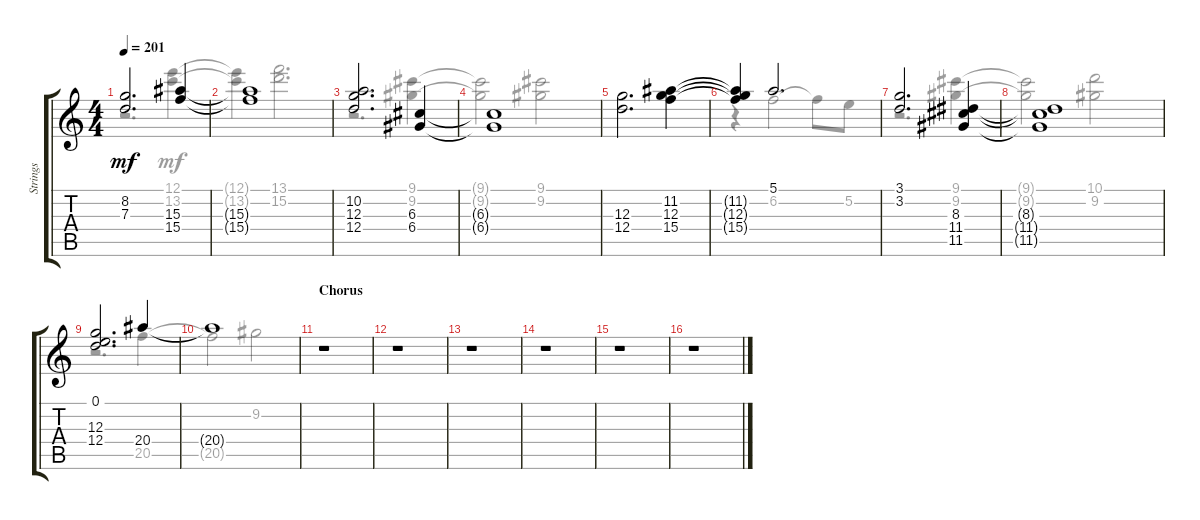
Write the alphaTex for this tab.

\track ("Strings" "Strings") {instrument electricguitarclean}
\staff {score tabs}
\tuning (E4 B3 G3 D3 A2 E2) {hide}
\voice
\ts (4 4)
\tempo 201
\clef g2
\ks aminor
(8.2 7.3).2{d dy mf} (15.3 15.4).4 |
(15.3{t} 15.4{t}).1 |
(10.2 12.3 12.4).2{d} (6.3 6.4).4 |
(6.3{t} 6.4{t}).1 |
(12.3 12.4).2{d} (11.2 12.3 15.4).4 |
(11.2{t} 12.3{t} 15.4{t}).4 5.1.2{d} |
(3.1 3.2).2{d} (8.3 11.4 11.5).4 |
(8.3{t} 11.4{t} 11.5{t}).1 |
(0.1 12.3 12.4).2{d} 20.4.4 |
20.4{t}.1 |
\section ("" "Chorus")
r.1 |
r.1 |
r.1 |
r.1 |
r.1 |
r.1
\voice
\clef g2
\ottava regular
\simile none
\ks aminor
r.2{d dy mf} (12.1 13.2).4 |
(12.1{t} 13.2{t}).4 (13.1 15.2).2{d} |
r.2{d} (9.1 9.2).4 |
(9.1{t} 9.2{t}).2 (9.1 9.2).2 |
|
r.4 6.2.2 6.2{t}.8 5.2.8 |
r.2{d} (9.1 9.2).4 |
(9.1{t} 9.2{t}).2 (10.1 9.2).2 |
r.2{d} 20.5.4 |
20.5{t}.2 9.2.2 |
|
|
|
|
|
